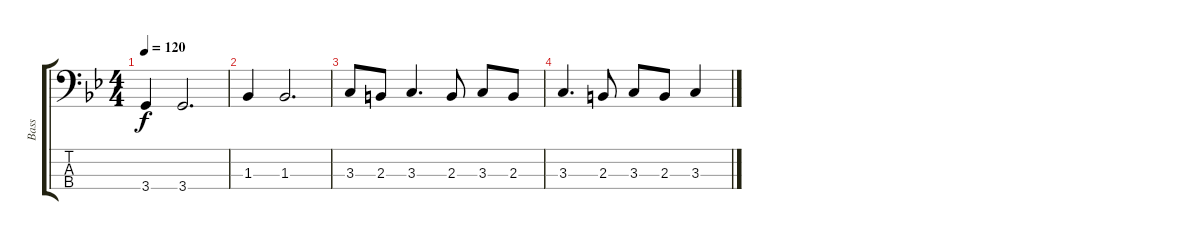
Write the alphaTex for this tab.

\track ("Bass" "Bass") {instrument electricbassfinger}
\staff {score tabs}
\tuning (G2 D2 A1 E1) {hide}
\ts (4 4)
\tempo 120
\clef f4
\ks bb
3.4.4{dy f} 3.4.2{d} |
1.3.4 1.3.2{d} |
3.3.8 2.3.8 3.3.4{d} 2.3.8 3.3.8 2.3.8 |
3.3.4{d} 2.3.8 3.3.8 2.3.8 3.3.4
